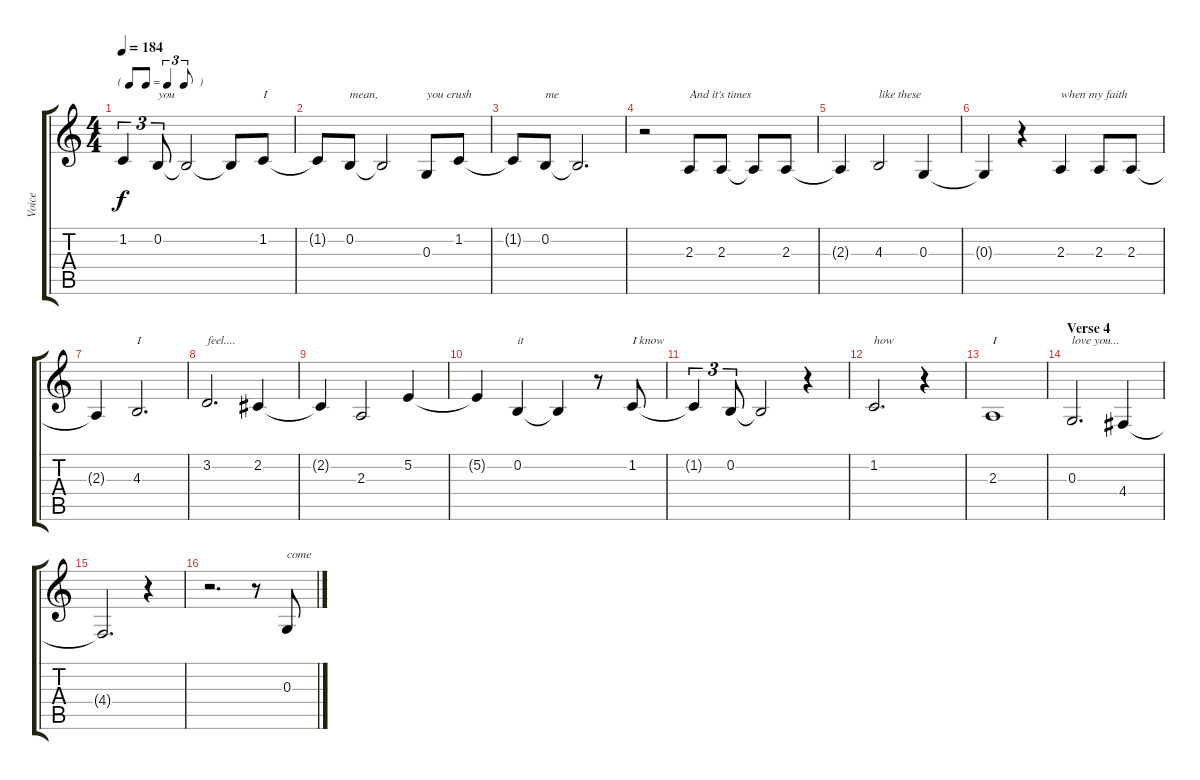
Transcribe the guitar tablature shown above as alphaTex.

\track ("Voice" "Voice") {instrument clarinet}
\staff {score tabs}
\tuning (E4 B3 G3 D3 A2 E2) {hide}
\ts (4 4)
\tf triplet8th
\tempo 184
\clef g2
\ks c
1.2{t}.4{tu (3 2) dy f} 0.2.8{tu (3 2) txt "you"} 0.2{t}.2 0.2{t}.8 1.2.8{txt "I"} |
1.2{t}.8 0.2.8{txt "mean,"} 0.2{t}.2 0.3.8{txt "you crush"} 1.2.8 |
1.2{t}.8 0.2.8{txt "me"} 0.2{t}.2{d} |
r.2 2.3.8{txt "And it's times"} 2.3.8 2.3{t}.8 2.3.8 |
2.3{t}.4 4.3.2{txt "like these"} 0.3.4 |
0.3{t}.4 r.4 2.3.4{txt "when my faith"} 2.3.8 2.3.8 |
2.3{t}.4 4.3.2{d txt "I"} |
3.2.2{d txt "feel...."} 2.2.4 |
2.2{t}.4 2.3.2 5.2.4 |
5.2{t}.4 0.2.4{txt "it"} 0.2{t}.4 r.8 1.2.8{txt "I know"} |
1.2{t}.4{tu (3 2)} 0.2.8{tu (3 2)} 0.2{t}.2 r.4 |
1.2.2{d txt "how"} r.4 |
2.3.1{txt "I"} |
\section ("" "Verse 4")
0.3.2{d txt "love you..."} 4.4.4 |
4.4{t}.2{d} r.4 |
r.2{d} r.8 0.3.8{txt "come"}
